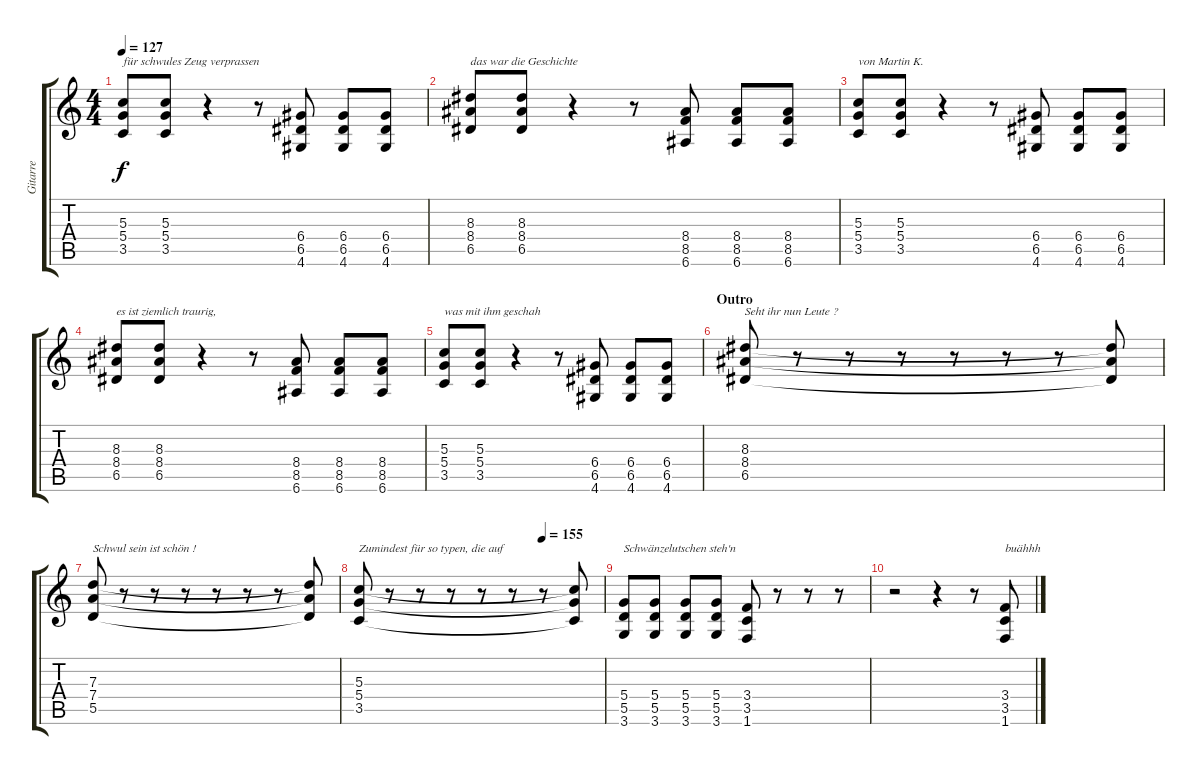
\track ("Gitarre" "Gitarre") {instrument distortionguitar}
\staff {score tabs}
\tuning (E4 B3 G3 D3 A2 E2) {hide}
\ts (4 4)
\tempo 127
\clef g2
\ks c
(5.3 5.4 3.5).8{txt "für schwules Zeug verprassen" dy f} (5.3 5.4 3.5).8 r.4 r.8 (6.4 6.5 4.6).8 (6.4 6.5 4.6).8 (6.4 6.5 4.6).8 |
(8.3 8.4 6.5).8{txt "das war die Geschichte"} (8.3 8.4 6.5).8 r.4 r.8 (8.4 8.5 6.6).8 (8.4 8.5 6.6).8 (8.4 8.5 6.6).8 |
(5.3 5.4 3.5).8{txt "von Martin K."} (5.3 5.4 3.5).8 r.4 r.8 (6.4 6.5 4.6).8 (6.4 6.5 4.6).8 (6.4 6.5 4.6).8 |
(8.3 8.4 6.5).8{txt "es ist ziemlich traurig,"} (8.3 8.4 6.5).8 r.4 r.8 (8.4 8.5 6.6).8 (8.4 8.5 6.6).8 (8.4 8.5 6.6).8 |
(5.3 5.4 3.5).8{txt "was mit ihm geschah"} (5.3 5.4 3.5).8 r.4 r.8 (6.4 6.5 4.6).8 (6.4 6.5 4.6).8 (6.4 6.5 4.6).8 |
\section ("" "Outro")
(8.3 8.4 6.5).8{txt "Seht ihr nun Leute ?"} r.8 r.8 r.8 r.8 r.8 r.8 (8.3{t} 8.4{t} 6.5{t}).8 |
(7.3 7.4 5.5).8{txt "Schwul sein ist schön !"} r.8 r.8 r.8 r.8 r.8 r.8 (7.3{t} 7.4{t} 5.5{t}).8 |
\tempo (155 0.75)
(5.3 5.4 3.5).8{txt "Zumindest für so typen, die auf"} r.8 r.8 r.8 r.8 r.8 r.8 (5.3{t} 5.4{t} 3.5{t}).8 |
(5.4 5.5 3.6).8{txt "Schwänzelutschen steh'n"} (5.4 5.5 3.6).8 (5.4 5.5 3.6).8 (5.4 5.5 3.6).8 (3.4 3.5 1.6).8 r.8 r.8 r.8 |
r.2 r.4 r.8 (3.4 3.5 1.6).8{txt "buähhh"}
